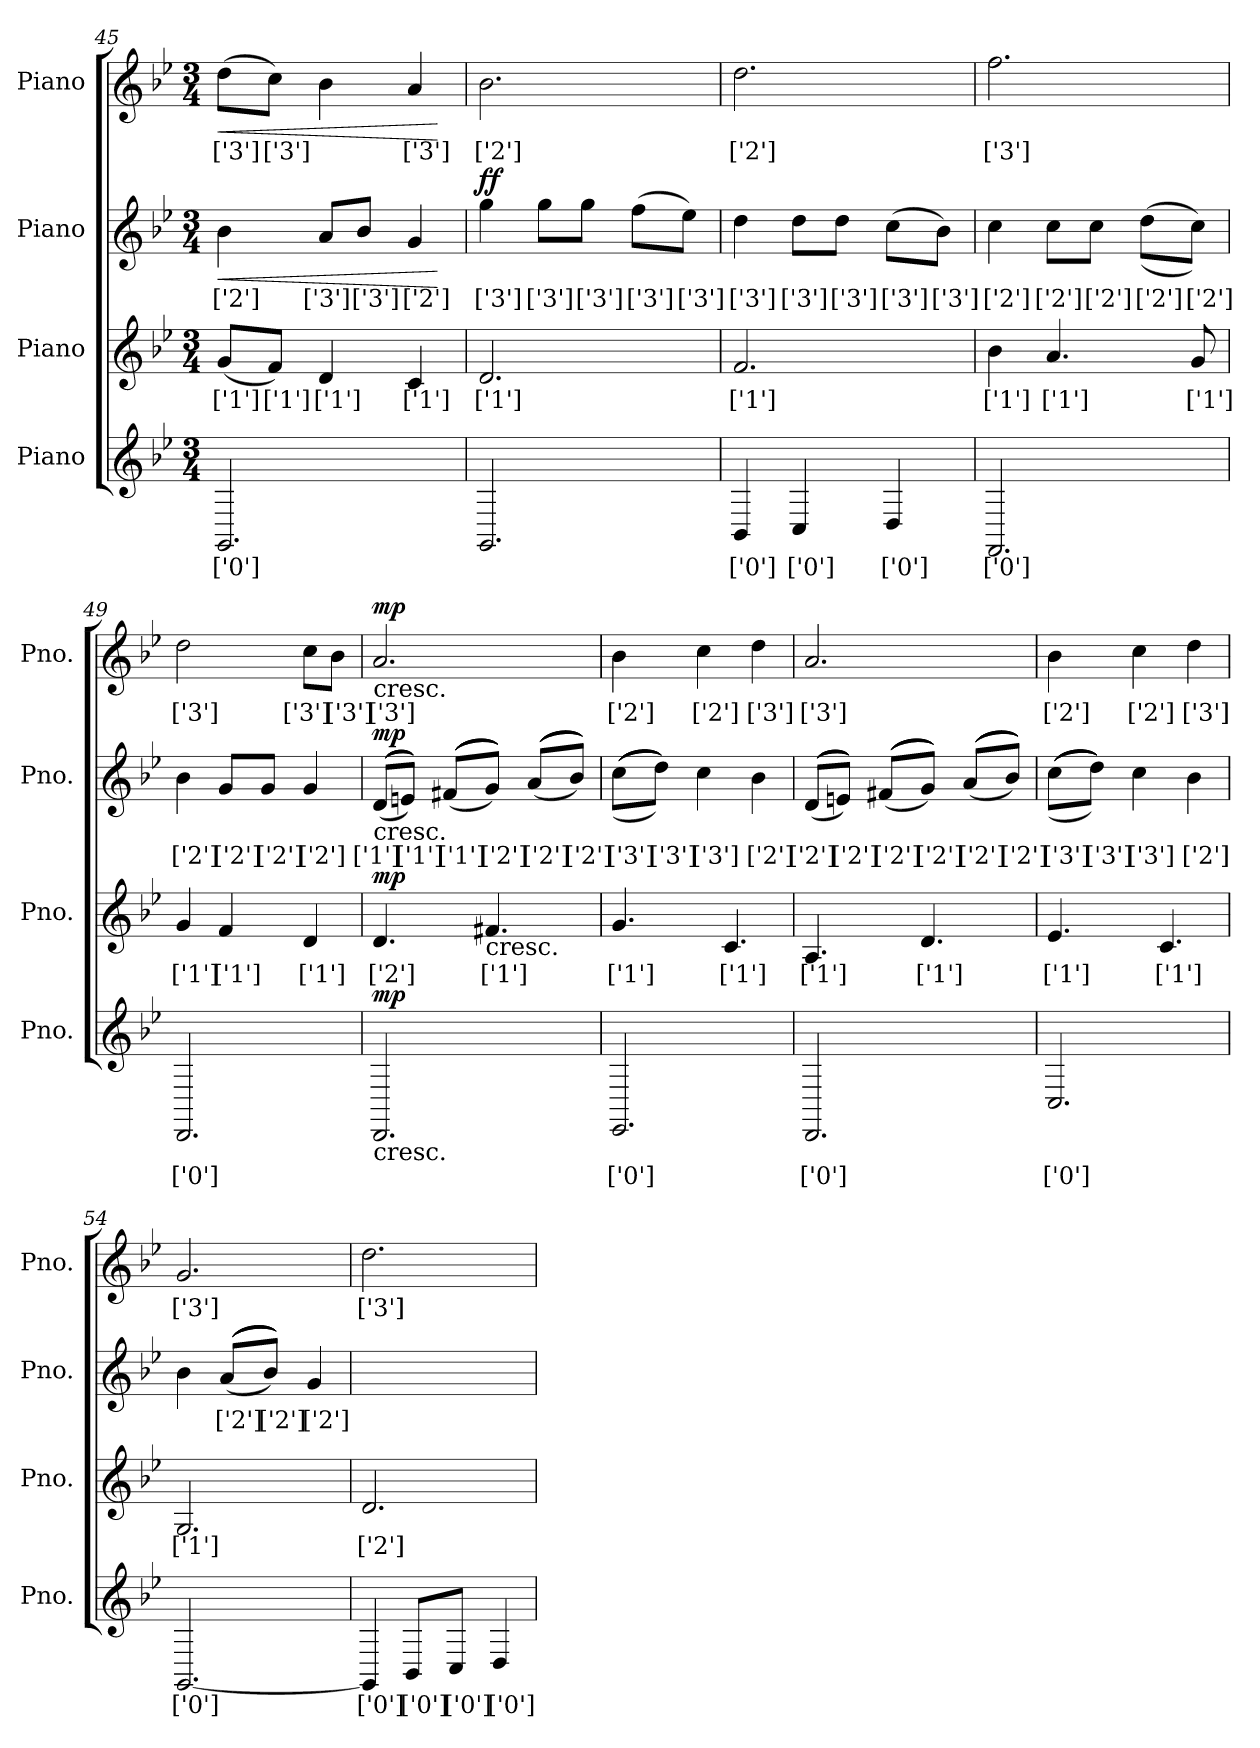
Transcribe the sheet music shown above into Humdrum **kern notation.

**kern	**text	**dynam	**kern	**text	**dynam	**kern	**text	**dynam	**kern	**text	**dynam
*part4	*part4	*part4	*part3	*part3	*part3	*part2	*part2	*part2	*part1	*part1	*part1
*staff4	*staff4	*staff4	*staff3	*staff3	*staff3	*staff2	*staff2	*staff2	*staff1	*staff1	*staff1
*I"Piano	*	*	*I"Piano	*	*	*I"Piano	*	*	*I"Piano	*	*
*I'Pno.	*	*	*I'Pno.	*	*	*I'Pno.	*	*	*I'Pno.	*	*
*clefG2	*	*	*clefG2	*	*	*clefG2	*	*	*clefG2	*	*
*k[b-e-]	*	*	*k[b-e-]	*	*	*k[b-e-]	*	*	*k[b-e-]	*	*
*M3/4	*	*	*M3/4	*	*	*M3/4	*	*	*M3/4	*	*
=45	=45	=45	=45	=45	=45	=45	=45	=45	=45	=45	=45
!	!	!	!	!	!	!	!	!LO:HP:b	!	!	!
!	!	!	!	!	!	!	!	!	!	!	!LO:HP:b
2.GGi/	['0']	.	(<8gj/L	['1']	.	4b-Z\	['2']	<	(>8ddV\L	['3']	<
.	.	.	8fj/J)	['1']	.	.	.	.	8ccV\J)	['3']	.
.	.	.	4dj/	['1']	.	8aV/L	['3']	.	4b-\	.	.
.	.	.	.	.	.	8b-V/J	['3']	.	.	.	.
.	.	.	4cj/	['1']	.	4gZ/	['2']	.	4aV/	['3']	.
.	.	.	.	.	.	.	.	[	.	.	[
=46	=46	=46	=46	=46	=46	=46	=46	=46	=46	=46	=46
!	!	!	!	!	!	!	!	!LO:DY:b	!	!	!
2.GG/	.	.	2.dj/	['1']	.	4ggV\	['3']	ff	2.b-Z\	['2']	.
.	.	.	.	.	.	8ggV\L	['3']	.	.	.	.
.	.	.	.	.	.	8ggV\J	['3']	.	.	.	.
.	.	.	.	.	.	(>8ffV\L	['3']	.	.	.	.
.	.	.	.	.	.	8ee-V\J)	['3']	.	.	.	.
=47	=47	=47	=47	=47	=47	=47	=47	=47	=47	=47	=47
4BB-i/	['0']	.	2.fj/	['1']	.	4ddV\	['3']	.	2.ddZ\	['2']	.
4Ci/	['0']	.	.	.	.	8ddV\L	['3']	.	.	.	.
.	.	.	.	.	.	8ddV\J	['3']	.	.	.	.
4Di/	['0']	.	.	.	.	(>8ccV\L	['3']	.	.	.	.
.	.	.	.	.	.	8b-V\J)	['3']	.	.	.	.
!!LO:PB:g=z
=48	=48	=48	=48	=48	=48	=48	=48	=48	=48	=48	=48
2.FFi/	['0']	.	4b-j\	['1']	.	4ccZ\	['2']	.	2.ffV\	['3']	.
.	.	.	4.aj/	['1']	.	8ccZ\L	['2']	.	.	.	.
.	.	.	.	.	.	8ccZ\J	['2']	.	.	.	.
.	.	.	.	.	.	(>(>8ddZ\L	['2']	.	.	.	.
.	.	.	8gj/	['1']	.	8ccZ\J))	['2']	.	.	.	.
=49	=49	=49	=49	=49	=49	=49	=49	=49	=49	=49	=49
2.DDi/	['0']	.	4gj/	['1']	.	4b-Z\	['2']	.	2ddV\	['3']	.
.	.	.	4fj/	['1']	.	8gZ/L	['2']	.	.	.	.
.	.	.	.	.	.	8gZ/J	['2']	.	.	.	.
.	.	.	4dj/	['1']	.	4gZ/	['2']	.	8ccV\L	['3']	.
.	.	.	.	.	.	.	.	.	8b-V\J	['3']	.
=50	=50	=50	=50	=50	=50	=50	=50	=50	=50	=50	=50
!	!	!	!	!	!	!	!	!	!LO:TX:b:t=cresc.	!	!
!	!	!	!	!	!	!LO:TX:b:t=cresc.	!	!	!	!	!
!LO:TX:b:t=cresc.	!	!	!	!	!	!	!	!	!	!	!
!	!	!LO:DY:b	!	!	!LO:DY:b	!	!	!LO:DY:b	!	!	!LO:DY:b
2.DD/	.	mp	4.dZ/	['2']	mp	(<(<(<(<(<8dj/L	['1']	mp	2.aV/	['3']	mp
.	.	.	.	.	.	8enj/J)))))	['1']	.	.	.	.
.	.	.	.	.	.	(<(<(<(<(<8f#Xj/L	['1']	.	.	.	.
!	!	!	!LO:TX:b:t=cresc.	!	!	!	!	!	!	!	!
.	.	.	4.f#Xj/	['1']	.	8gZ/J)))))	['2']	.	.	.	.
.	.	.	.	.	.	(<(<(<(<(<8aZ/L	['2']	.	.	.	.
.	.	.	.	.	.	8b-Z/J)))))	['2']	.	.	.	.
=51	=51	=51	=51	=51	=51	=51	=51	=51	=51	=51	=51
2.EE-i/	['0']	.	4.gj/	['1']	.	(>(>(>(>(>8ccV\L	['3']	.	4b-Z\	['2']	.
.	.	.	.	.	.	8ddV\J)))))	['3']	.	.	.	.
.	.	.	.	.	.	4ccV\	['3']	.	4ccZ\	['2']	.
.	.	.	4.cj/	['1']	.	.	.	.	.	.	.
.	.	.	.	.	.	4b-Z\	['2']	.	4ddV\	['3']	.
=52	=52	=52	=52	=52	=52	=52	=52	=52	=52	=52	=52
2.DDi/	['0']	.	4.Aj/	['1']	.	(<(<(<(<(<8dZ/L	['2']	.	2.aV/	['3']	.
.	.	.	.	.	.	8enZ/J)))))	['2']	.	.	.	.
.	.	.	.	.	.	(<(<(<(<(<8f#XZ/L	['2']	.	.	.	.
.	.	.	4.dj/	['1']	.	8gZ/J)))))	['2']	.	.	.	.
.	.	.	.	.	.	(<(<(<(<(<8aZ/L	['2']	.	.	.	.
.	.	.	.	.	.	8b-Z/J)))))	['2']	.	.	.	.
=53	=53	=53	=53	=53	=53	=53	=53	=53	=53	=53	=53
2.Ci/	['0']	.	4.e-j/	['1']	.	(>(>(>(>(>8ccV\L	['3']	.	4b-Z\	['2']	.
.	.	.	.	.	.	8ddV\J)))))	['3']	.	.	.	.
.	.	.	.	.	.	4ccV\	['3']	.	4ccZ\	['2']	.
.	.	.	4.cj/	['1']	.	.	.	.	.	.	.
.	.	.	.	.	.	4b-Z\	['2']	.	4ddV\	['3']	.
=54	=54	=54	=54	=54	=54	=54	=54	=54	=54	=54	=54
[2.GGi/	['0']	.	2.Gj/	['1']	.	4b-\	.	.	2.gV/	['3']	.
.	.	.	.	.	.	(<(<(<(<(<8aZ/L	['2']	.	.	.	.
.	.	.	.	.	.	8b-Z/J)))))	['2']	.	.	.	.
.	.	.	.	.	.	4gZ/	['2']	.	.	.	.
!!LO:LB:g=z
=55	=55	=55	=55	=55	=55	=55	=55	=55	=55	=55	=55
4GGi/]	['0']	.	2.dZ/	['2']	.	2.ryy	.	.	2.ddV\	['3']	.
8BB-i/L	['0']	.	.	.	.	.	.	.	.	.	.
8Ci/J	['0']	.	.	.	.	.	.	.	.	.	.
4Di/	['0']	.	.	.	.	.	.	.	.	.	.
=	=	=	=	=	=	=	=	=	=	=	=
*-	*-	*-	*-	*-	*-	*-	*-	*-	*-	*-	*-
